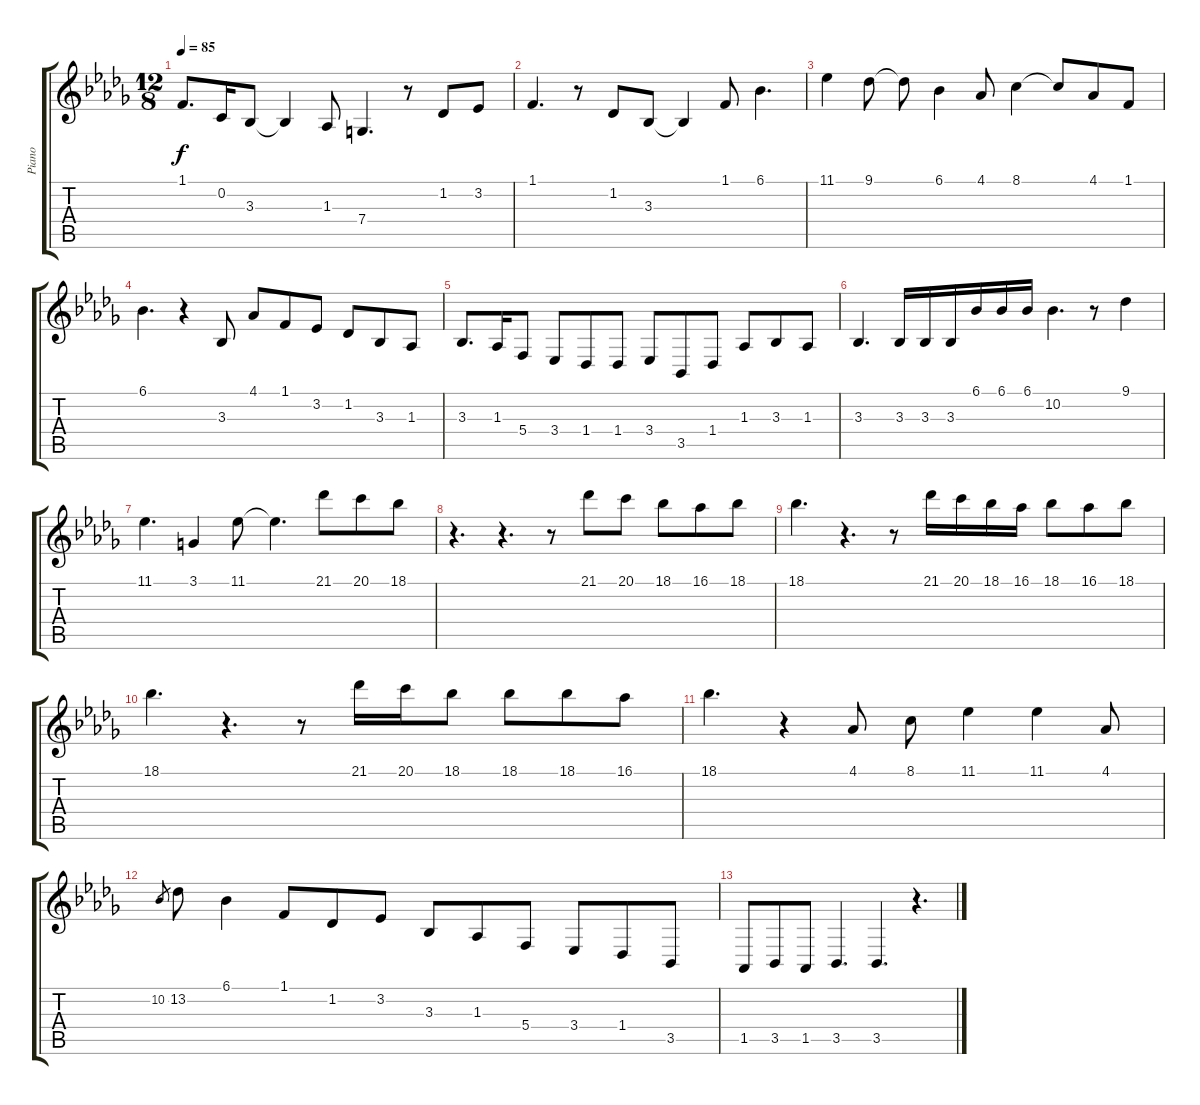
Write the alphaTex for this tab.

\track ("Piano" "Piano") {instrument electricgrandpiano}
\staff {score tabs}
\tuning (E4 C4 G3 C3 G2 C2) {hide}
\ts (12 8)
\tempo 85
\clef g2
\ks bbminor
1.1.8{d dy f} 0.2.16 3.3.8 3.3{t}.4 1.3.8 7.4.4{d} r.8 1.2.8 3.2.8 |
1.1.4{d} r.8 1.2.8 3.3.8 3.3{t}.4 1.1.8 6.1.4{d} |
11.1.4 9.1.8 9.1{t}.8 6.1.4 4.1.8 8.1.4 8.1{t}.8 4.1.8 1.1.8 |
6.1.4{d} r.4 3.3.8 4.1.8 1.1.8 3.2.8 1.2.8 3.3.8 1.3.8 |
3.3.8{d} 1.3.16 5.4.8 3.4.8 1.4.8 1.4.8 3.4.8 3.5.8 1.4.8 1.3.8 3.3.8 1.3.8 |
3.3.4{d} 3.3.16 3.3.16 3.3.16 6.1.16 6.1.16 6.1.16 10.2.4{d} r.8 9.1.4 |
11.1.4{d} 3.1.4 11.1.8 11.1{t}.4{d} 21.1.8 20.1.8 18.1.8 |
r.4{d} r.4{d} r.8 21.1.8 20.1.8 18.1.8 16.1.8 18.1.8 |
18.1.4{d} r.4{d} r.8 21.1.16 20.1.16 18.1.16 16.1.16 18.1.8 16.1.8 18.1.8 |
18.1.4{d} r.4{d} r.8 21.1.16 20.1.16 18.1.8 18.1.8 18.1.8 16.1.8 |
18.1.4{d} r.4 4.1.8 8.1.8 11.1.4 11.1.4 4.1.8 |
10.2.8{gr} 13.2.8 6.1.4 1.1.8 1.2.8 3.2.8 3.3.8 1.3.8 5.4.8 3.4.8 1.4.8 3.5.8 |
1.5.8 3.5.8 1.5.8 3.5.4{d} 3.5.4{d} r.4{d}
